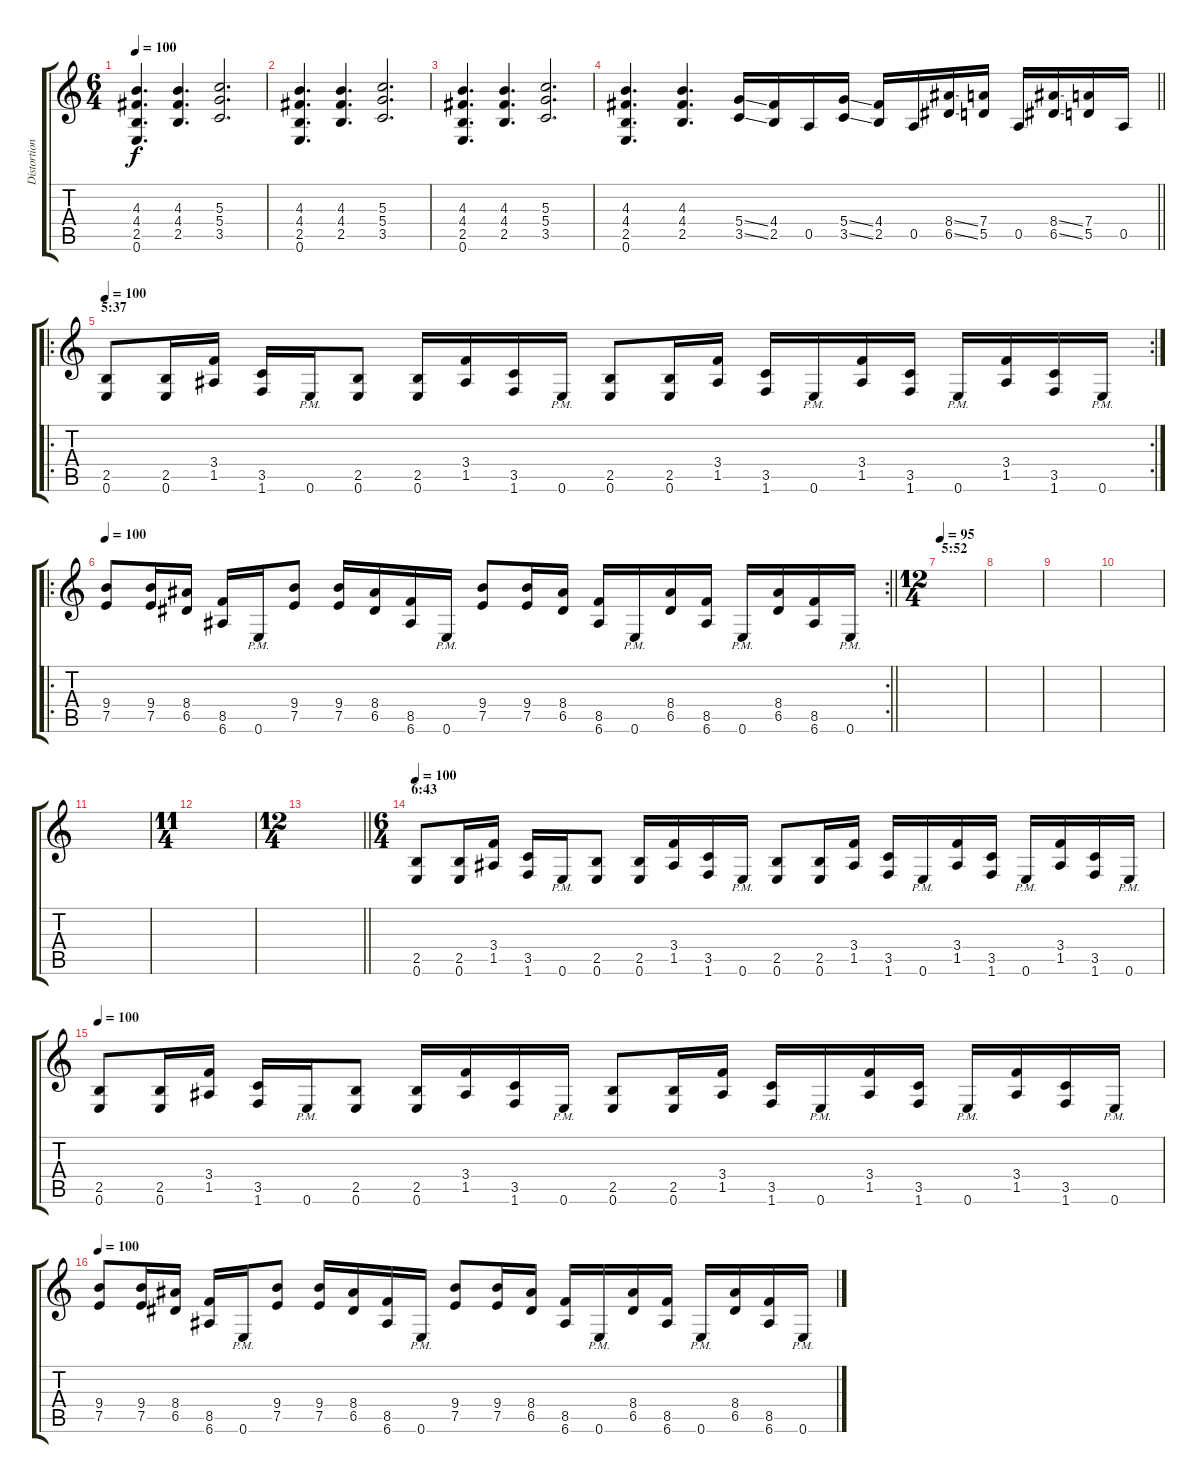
\track ("Distortion Guitar" "Distortion") {instrument distortionguitar}
\staff {score tabs}
\tuning (E4 B3 G3 D3 A2 E2) {hide}
\ts (6 4)
\tempo 100
\clef g2
\ks c
(4.3 4.4 2.5 0.6).4{d dy f} (4.3 4.4 2.5).4{d} (5.3 5.4 3.5).2{d} |
(4.3 4.4 2.5 0.6).4{d} (4.3 4.4 2.5).4{d} (5.3 5.4 3.5).2{d} |
(4.3 4.4 2.5 0.6).4{d} (4.3 4.4 2.5).4{d} (5.3 5.4 3.5).2{d} |
\barLineRight lightlight
(4.3 4.4 2.5 0.6).4{d} (4.3 4.4 2.5).4{d} (5.4{ss} 3.5{ss}).16 (4.4 2.5).16 0.5.16 (5.4{ss} 3.5{ss}).16 (4.4 2.5).16 0.5.16 (8.4{ss} 6.5{ss}).16 (7.4 5.5).16 0.5.16 (8.4{ss} 6.5{ss}).16 (7.4 5.5).16 0.5.16 |
\ro
\rc 2
\section ("" "5:37")
\tempo 100
(2.5 0.6).8 (2.5 0.6).16 (3.4 1.5).16 (3.5 1.6).16 0.6{pm}.16 (2.5 0.6).8 (2.5 0.6).16 (3.4 1.5).16 (3.5 1.6).16 0.6{pm}.16 (2.5 0.6).8 (2.5 0.6).16 (3.4 1.5).16 (3.5 1.6).16 0.6{pm}.16 (3.4 1.5).16 (3.5 1.6).16 0.6{pm}.16 (3.4 1.5).16 (3.5 1.6).16 0.6{pm}.16 |
\ro
\rc 2
\tempo 100
\barLineRight lightlight
(9.4 7.5).8 (9.4 7.5).16 (8.4 6.5).16 (8.5 6.6).16 0.6{pm}.16 (9.4 7.5).8 (9.4 7.5).16 (8.4 6.5).16 (8.5 6.6).16 0.6{pm}.16 (9.4 7.5).8 (9.4 7.5).16 (8.4 6.5).16 (8.5 6.6).16 0.6{pm}.16 (8.4 6.5).16 (8.5 6.6).16 0.6{pm}.16 (8.4 6.5).16 (8.5 6.6).16 0.6{pm}.16 |
\ts (12 4)
\section ("" "5:52")
\tempo 95
|
|
|
|
|
\ts (11 4)
|
\ts (12 4)
\barLineRight lightlight
|
\ts (6 4)
\section ("" "6:43")
\tempo 100
(2.5 0.6).8 (2.5 0.6).16 (3.4 1.5).16 (3.5 1.6).16 0.6{pm}.16 (2.5 0.6).8 (2.5 0.6).16 (3.4 1.5).16 (3.5 1.6).16 0.6{pm}.16 (2.5 0.6).8 (2.5 0.6).16 (3.4 1.5).16 (3.5 1.6).16 0.6{pm}.16 (3.4 1.5).16 (3.5 1.6).16 0.6{pm}.16 (3.4 1.5).16 (3.5 1.6).16 0.6{pm}.16 |
\tempo 100
(2.5 0.6).8 (2.5 0.6).16 (3.4 1.5).16 (3.5 1.6).16 0.6{pm}.16 (2.5 0.6).8 (2.5 0.6).16 (3.4 1.5).16 (3.5 1.6).16 0.6{pm}.16 (2.5 0.6).8 (2.5 0.6).16 (3.4 1.5).16 (3.5 1.6).16 0.6{pm}.16 (3.4 1.5).16 (3.5 1.6).16 0.6{pm}.16 (3.4 1.5).16 (3.5 1.6).16 0.6{pm}.16 |
\tempo 100
(9.4 7.5).8 (9.4 7.5).16 (8.4 6.5).16 (8.5 6.6).16 0.6{pm}.16 (9.4 7.5).8 (9.4 7.5).16 (8.4 6.5).16 (8.5 6.6).16 0.6{pm}.16 (9.4 7.5).8 (9.4 7.5).16 (8.4 6.5).16 (8.5 6.6).16 0.6{pm}.16 (8.4 6.5).16 (8.5 6.6).16 0.6{pm}.16 (8.4 6.5).16 (8.5 6.6).16 0.6{pm}.16
